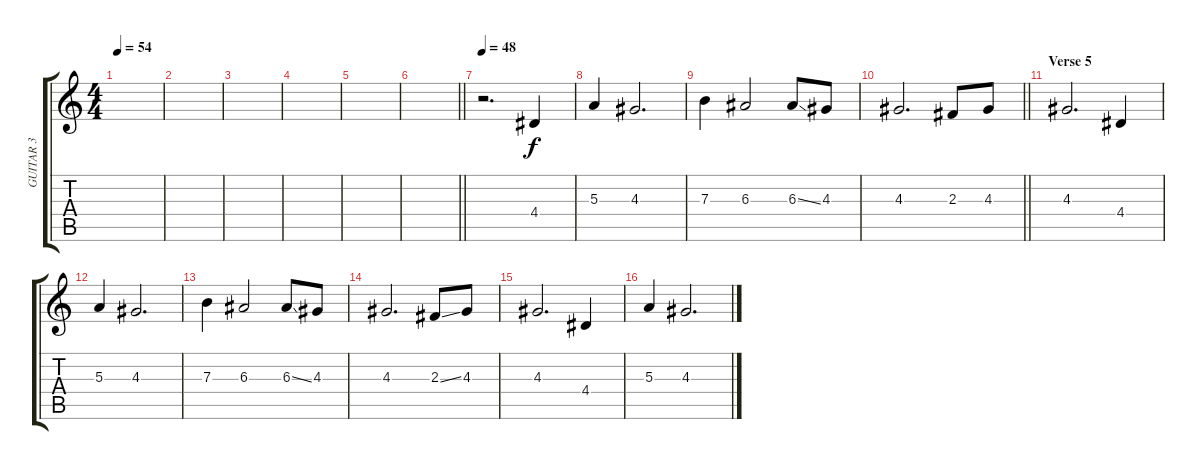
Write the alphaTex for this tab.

\track ("GUITAR 3" "GUITAR 3") {instrument distortionguitar}
\staff {score tabs}
\tuning (Db4 Ab3 E3 B2 Gb2 Db2) {hide}
\ts (4 4)
\tempo 54
\clef g2
\ks c
|
|
|
|
|
\barLineRight lightlight
|
\tempo 48
r.2{d volume 12} 4.4.4 |
5.3.4 4.3.2{d} |
7.3.4 6.3.2 6.3{ss}.8 4.3.8 |
\barLineRight lightlight
4.3.2{d} 2.3.8 4.3.8 |
\section ("" "Verse 5")
4.3.2{d} 4.4.4 |
5.3.4 4.3.2{d} |
7.3.4 6.3.2 6.3{ss}.8 4.3.8 |
4.3.2{d} 2.3{ss}.8 4.3.8 |
4.3.2{d} 4.4.4 |
5.3.4 4.3.2{d}
